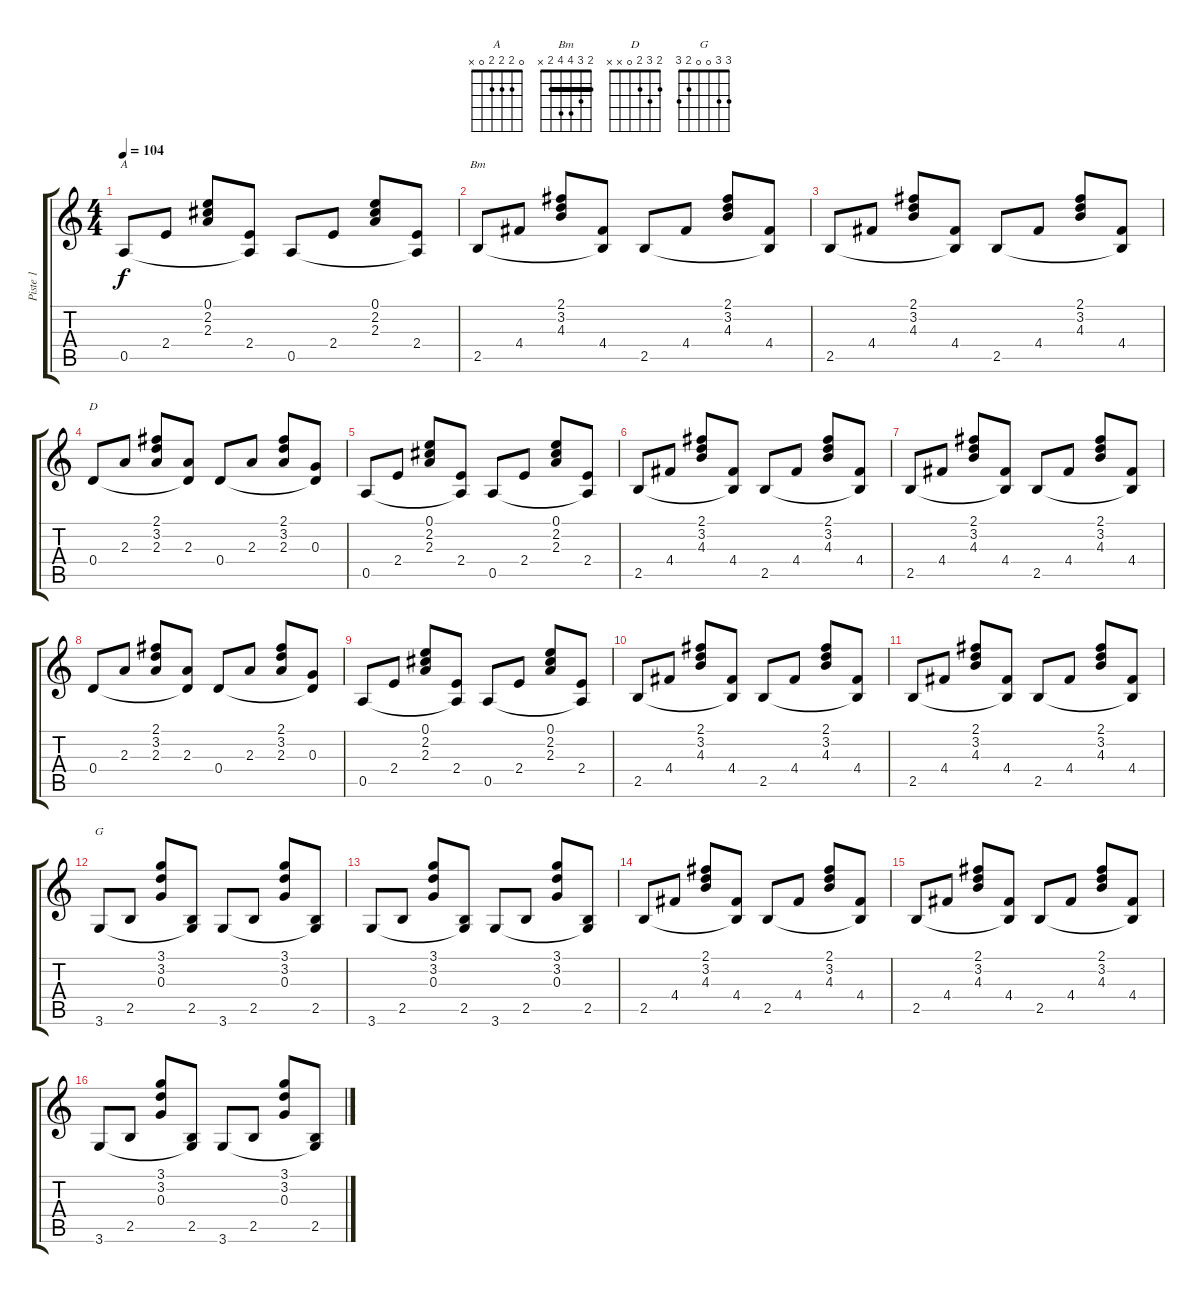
\track ("Piste 1" "Piste 1") {instrument acousticguitarsteel}
\staff {score tabs}
\tuning (E4 B3 G3 D3 A2 E2) {hide}
\chord ("A" 0 2 2 2 0 x)
\chord ("Bm" 2 3 4 4 2 x) {barre 2}
\chord ("D" 2 3 2 0 x x)
\chord ("G" 3 3 0 0 2 3)
\ts (4 4)
\tempo 104
\clef g2
\ks c
0.5.8{ch "A" dy f} 2.4.8 (0.1 2.2 2.3).8 (2.4 0.5{t}).8 0.5.8 2.4.8 (0.1 2.2 2.3).8 (2.4 0.5{t}).8 |
2.5.8{ch "Bm"} 4.4.8 (2.1 3.2 4.3).8 (4.4 2.5{t}).8 2.5.8 4.4.8 (2.1 3.2 4.3).8 (4.4 2.5{t}).8 |
2.5.8 4.4.8 (2.1 3.2 4.3).8 (4.4 2.5{t}).8 2.5.8 4.4.8 (2.1 3.2 4.3).8 (4.4 2.5{t}).8 |
0.4.8{ch "D"} 2.3.8 (2.1 3.2 2.3).8 (2.3 0.4{t}).8 0.4.8 2.3.8 (2.1 3.2 2.3).8 (0.3 0.4{t}).8 |
0.5.8 2.4.8 (0.1 2.2 2.3).8 (2.4 0.5{t}).8 0.5.8 2.4.8 (0.1 2.2 2.3).8 (2.4 0.5{t}).8 |
2.5.8 4.4.8 (2.1 3.2 4.3).8 (4.4 2.5{t}).8 2.5.8 4.4.8 (2.1 3.2 4.3).8 (4.4 2.5{t}).8 |
2.5.8 4.4.8 (2.1 3.2 4.3).8 (4.4 2.5{t}).8 2.5.8 4.4.8 (2.1 3.2 4.3).8 (4.4 2.5{t}).8 |
0.4.8 2.3.8 (2.1 3.2 2.3).8 (2.3 0.4{t}).8 0.4.8 2.3.8 (2.1 3.2 2.3).8 (0.3 0.4{t}).8 |
0.5.8 2.4.8 (0.1 2.2 2.3).8 (2.4 0.5{t}).8 0.5.8 2.4.8 (0.1 2.2 2.3).8 (2.4 0.5{t}).8 |
2.5.8 4.4.8 (2.1 3.2 4.3).8 (4.4 2.5{t}).8 2.5.8 4.4.8 (2.1 3.2 4.3).8 (4.4 2.5{t}).8 |
2.5.8 4.4.8 (2.1 3.2 4.3).8 (4.4 2.5{t}).8 2.5.8 4.4.8 (2.1 3.2 4.3).8 (4.4 2.5{t}).8 |
3.6.8{ch "G"} 2.5.8 (3.1 3.2 0.3).8 (2.5 3.6{t}).8 3.6.8 2.5.8 (3.1 3.2 0.3).8 (2.5 3.6{t}).8 |
3.6.8 2.5.8 (3.1 3.2 0.3).8 (2.5 3.6{t}).8 3.6.8 2.5.8 (3.1 3.2 0.3).8 (2.5 3.6{t}).8 |
2.5.8 4.4.8 (2.1 3.2 4.3).8 (4.4 2.5{t}).8 2.5.8 4.4.8 (2.1 3.2 4.3).8 (4.4 2.5{t}).8 |
2.5.8 4.4.8 (2.1 3.2 4.3).8 (4.4 2.5{t}).8 2.5.8 4.4.8 (2.1 3.2 4.3).8 (4.4 2.5{t}).8 |
3.6.8 2.5.8 (3.1 3.2 0.3).8 (2.5 3.6{t}).8 3.6.8 2.5.8 (3.1 3.2 0.3).8 (2.5 3.6{t}).8
